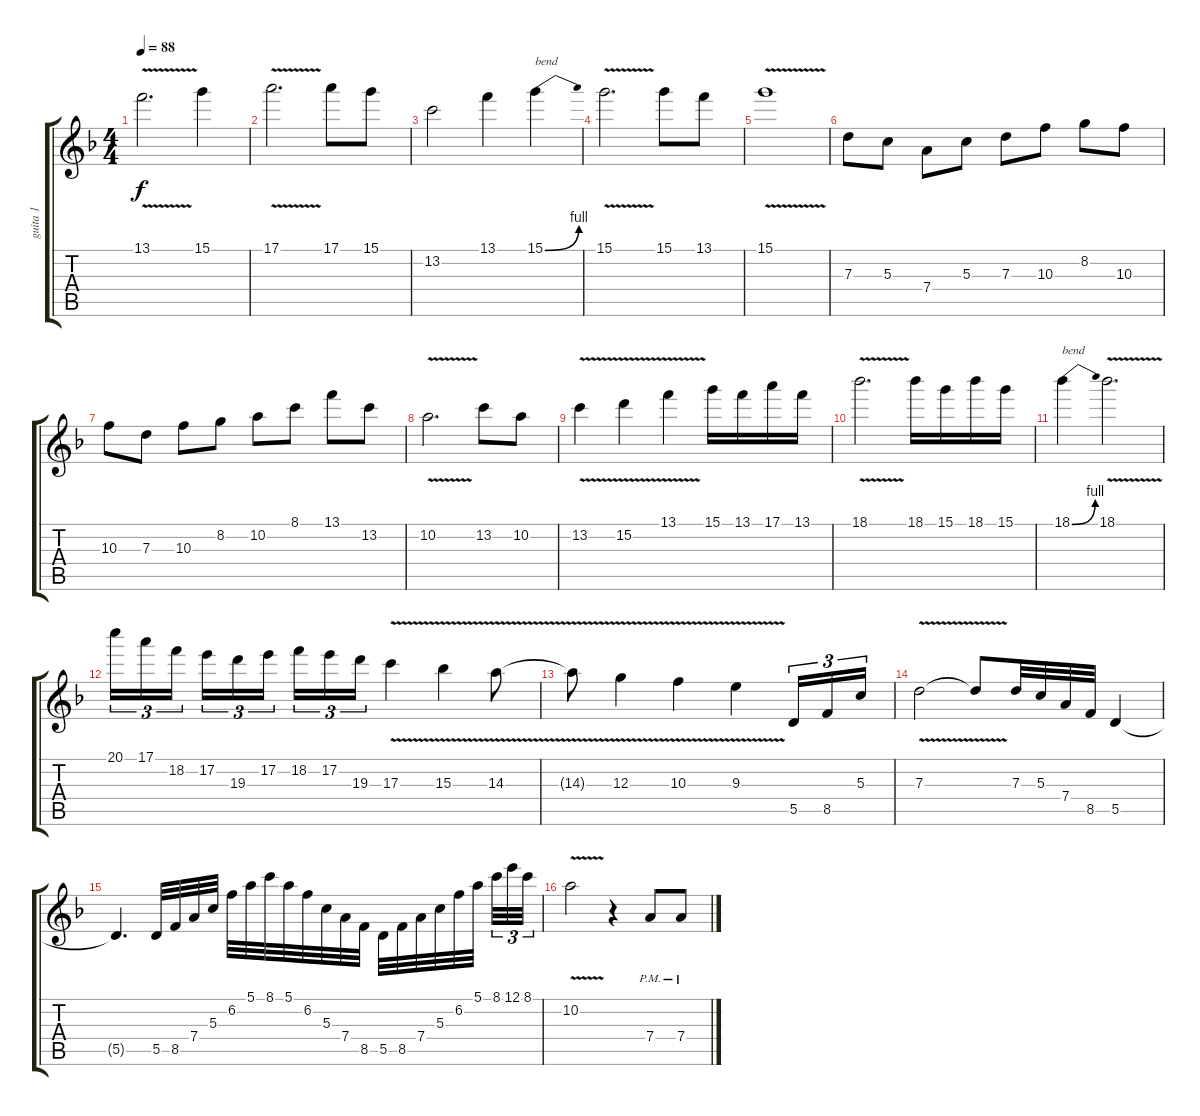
\track ("guita 1" "guita 1") {instrument overdrivenguitar}
\staff {score tabs}
\tuning (E4 B3 G3 D3 A2 E2) {hide}
\ts (4 4)
\tempo 88
\clef g2
\ks f
13.1{v}.2{d dy f} 15.1.4 |
17.1{v}.2{d} 17.1.8 15.1.8 |
13.2.2 13.1.4 15.1{be (bend 0 0 60 4)}.4{txt "bend"} |
15.1{v}.2{d} 15.1.8 13.1.8 |
15.1{v}.1 |
7.3.8 5.3.8 7.4.8 5.3.8 7.3.8 10.3.8 8.2.8 10.3.8 |
10.3.8 7.3.8 10.3.8 8.2.8 10.2.8 8.1.8 13.1.8 13.2.8 |
10.2{v}.2{d} 13.2.8 10.2.8 |
13.2{v}.4 15.2{v}.4 13.1{v}.4 15.1.16 13.1.16 17.1.16 13.1.16 |
18.1{v}.2{d} 18.1.16 15.1.16 18.1.16 15.1.16 |
18.1{be (bend 0 0 60 4)}.4{txt "bend"} 18.1{v}.2{d} |
20.1.16{tu (3 2)} 17.1.16{tu (3 2)} 18.2.16{tu (3 2) beam splitsecondary} 17.2.16{tu (3 2)} 19.3.16{tu (3 2)} 17.2.16{tu (3 2)} 18.2.16{tu (3 2)} 17.2.16{tu (3 2)} 19.3.16{tu (3 2)} 17.3{v}.4 15.3{v}.4 14.3{v}.8 |
14.3{t}.8 12.3{v}.4 10.3{v}.4 9.3{v}.4 5.5.16{tu (3 2)} 8.5.16{tu (3 2)} 5.3.16{tu (3 2)} |
7.3{v}.2 7.3{t}.8 7.3.32 5.3.32 7.4.32 8.5.32 5.5.4 |
5.5{t}.4{d} 5.5.32 8.5.32 7.4.32 5.3.32 6.2.32 5.1.32 8.1.32 5.1.32 6.2.32 5.3.32 7.4.32 8.5.32 5.5.32 8.5.32 7.4.32 5.3.32 6.2.32 5.1.32{beam splitsecondary} 8.1.32{tu (3 2)} 12.1.32{tu (3 2)} 8.1.32{tu (3 2)} |
10.2{v}.2 r.4 7.4{pm}.8 7.4{pm}.8
